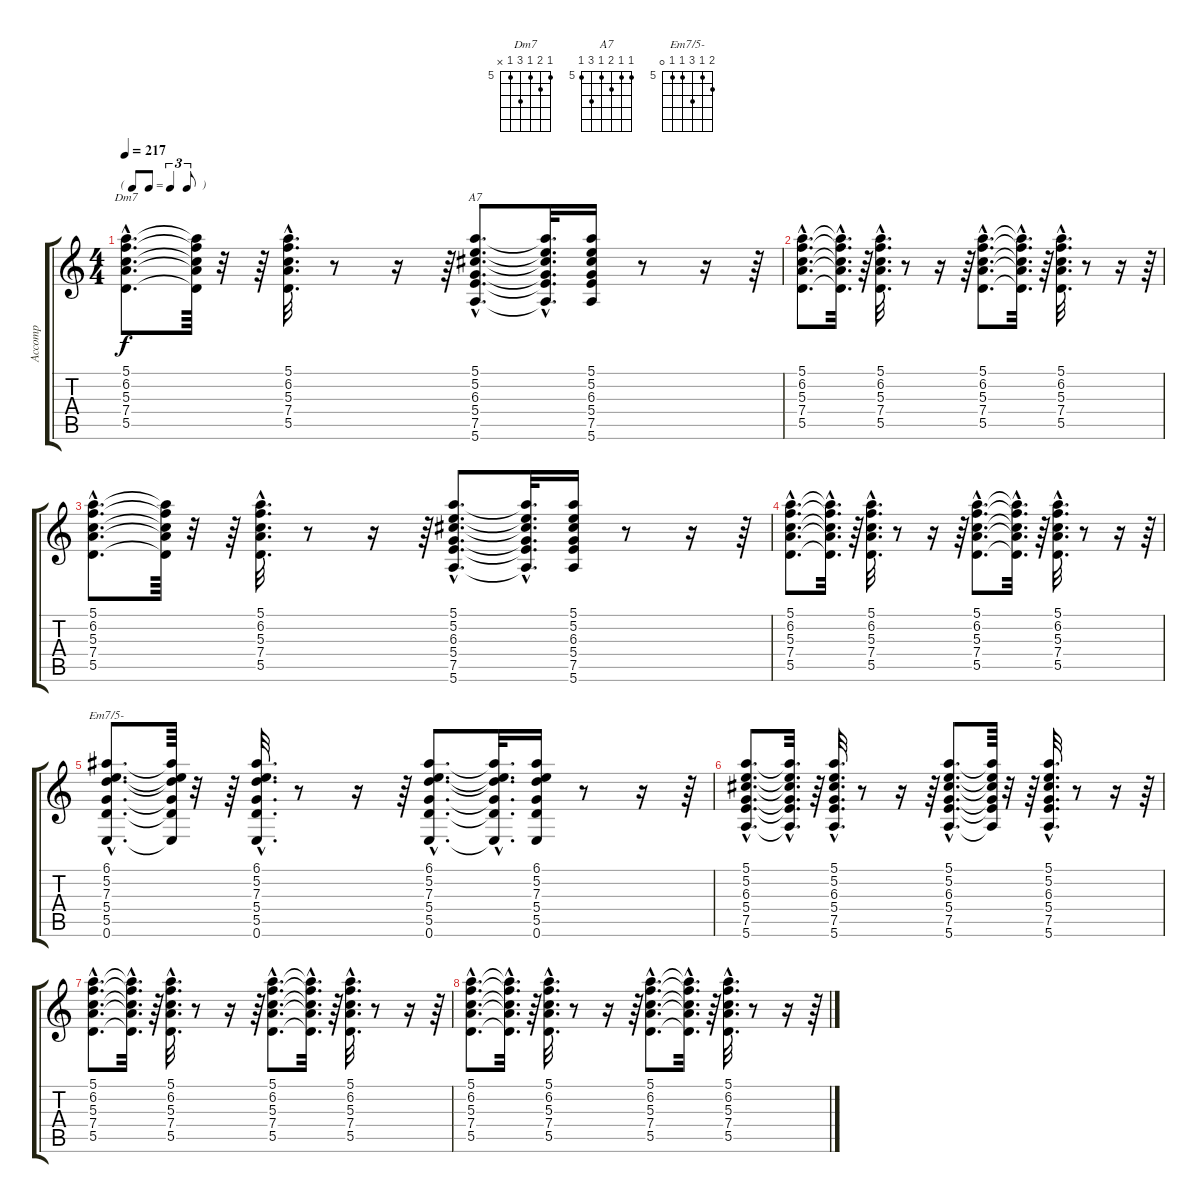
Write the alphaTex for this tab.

\track ("Accomp" "Accomp") {instrument acousticguitarnylon}
\staff {score tabs}
\tuning (E4 B3 G3 D3 A2 E2) {hide}
\chord ("Dm7" 5 6 5 7 5 x) {firstfret 5}
\chord ("A7" 5 5 6 5 7 5) {firstfret 5}
\chord ("Em7/5-" 6 5 7 5 5 0) {firstfret 5}
\ts (4 4)
\tf triplet8th
\tempo 217
\clef g2
\ks c
(5.1{hac} 6.2{hac} 5.3{hac} 7.4{hac} 5.5{hac}).8{d ch "Dm7" dy f} (5.1{t} 6.2{t} 5.3{t} 7.4{t} 5.5{t}).64 r.32 r.64 (5.1{hac} 6.2{hac} 5.3{hac} 7.4{hac} 5.5{hac}).32{d} r.8 r.16 r.64 (5.1{hac} 5.2{hac} 6.3{hac} 5.4{hac} 7.5{hac} 5.6{hac}).8{d ch "A7"} (5.1{hac t} 5.2{hac t} 6.3{hac t} 5.4{hac t} 7.5{hac t} 5.6{hac t}).32{d} (5.1 5.2 6.3 5.4 7.5 5.6).16 r.8 r.16 r.64 |
(5.1{hac} 6.2{hac} 5.3{hac} 7.4{hac} 5.5{hac}).8{d} (5.1{hac t} 6.2{hac t} 5.3{hac t} 7.4{hac t} 5.5{hac t}).32{d} r.64 (5.1{hac} 6.2{hac} 5.3{hac} 7.4{hac} 5.5{hac}).32{d} r.8 r.16 r.64 (5.1{hac} 6.2{hac} 5.3{hac} 7.4{hac} 5.5{hac}).8{d} (5.1{hac t} 6.2{hac t} 5.3{hac t} 7.4{hac t} 5.5{hac t}).32{d} r.64 (5.1{hac} 6.2{hac} 5.3{hac} 7.4{hac} 5.5{hac}).32{d} r.8 r.16 r.64 |
(5.1{hac} 6.2{hac} 5.3{hac} 7.4{hac} 5.5{hac}).8{d} (5.1{t} 6.2{t} 5.3{t} 7.4{t} 5.5{t}).64 r.32 r.64 (5.1{hac} 6.2{hac} 5.3{hac} 7.4{hac} 5.5{hac}).32{d} r.8 r.16 r.64 (5.1{hac} 5.2{hac} 6.3{hac} 5.4{hac} 7.5{hac} 5.6{hac}).8{d} (5.1{hac t} 5.2{hac t} 6.3{hac t} 5.4{hac t} 7.5{hac t} 5.6{hac t}).32{d} (5.1 5.2 6.3 5.4 7.5 5.6).16 r.8 r.16 r.64 |
(5.1{hac} 6.2{hac} 5.3{hac} 7.4{hac} 5.5{hac}).8{d} (5.1{hac t} 6.2{hac t} 5.3{hac t} 7.4{hac t} 5.5{hac t}).32{d} r.64 (5.1{hac} 6.2{hac} 5.3{hac} 7.4{hac} 5.5{hac}).32{d} r.8 r.16 r.64 (5.1{hac} 6.2{hac} 5.3{hac} 7.4{hac} 5.5{hac}).8{d} (5.1{hac t} 6.2{hac t} 5.3{hac t} 7.4{hac t} 5.5{hac t}).32{d} r.64 (5.1{hac} 6.2{hac} 5.3{hac} 7.4{hac} 5.5{hac}).32{d} r.8 r.16 r.64 |
(6.1{hac} 5.2{hac} 7.3{hac} 5.4{hac} 5.5{hac} 0.6{hac}).8{d ch "Em7/5-"} (6.1{t} 5.2{t} 7.3{t} 5.4{t} 5.5{t} 0.6{t}).64 r.32 r.64 (6.1{hac} 5.2{hac} 7.3{hac} 5.4{hac} 5.5{hac} 0.6{hac}).32{d} r.8 r.16 r.64 (6.1{hac} 5.2{hac} 7.3{hac} 5.4{hac} 5.5{hac} 0.6{hac}).8{d} (6.1{hac t} 5.2{hac t} 7.3{hac t} 5.4{hac t} 5.5{hac t} 0.6{hac t}).32{d} (6.1 5.2 7.3 5.4 5.5 0.6).16 r.8 r.16 r.64 |
(5.1{hac} 5.2{hac} 6.3{hac} 5.4{hac} 7.5{hac} 5.6{hac}).8{d} (5.1{hac t} 5.2{hac t} 6.3{hac t} 5.4{hac t} 7.5{hac t} 5.6{hac t}).32{d} r.64 (5.1{hac} 5.2{hac} 6.3{hac} 5.4{hac} 7.5{hac} 5.6{hac}).32{d} r.8 r.16 r.64 (5.1{hac} 5.2{hac} 6.3{hac} 5.4{hac} 7.5{hac} 5.6{hac}).8{d} (5.1{t} 5.2{t} 6.3{t} 5.4{t} 7.5{t} 5.6{t}).64 r.32 r.64 (5.1{hac} 5.2{hac} 6.3{hac} 5.4{hac} 7.5{hac} 5.6{hac}).32{d} r.8 r.16 r.64 |
(5.1{hac} 6.2{hac} 5.3{hac} 7.4{hac} 5.5{hac}).8{d} (5.1{hac t} 6.2{hac t} 5.3{hac t} 7.4{hac t} 5.5{hac t}).32{d} r.64 (5.1{hac} 6.2{hac} 5.3{hac} 7.4{hac} 5.5{hac}).32{d} r.8 r.16 r.64 (5.1{hac} 6.2{hac} 5.3{hac} 7.4{hac} 5.5{hac}).8{d} (5.1{hac t} 6.2{hac t} 5.3{hac t} 7.4{hac t} 5.5{hac t}).32{d} r.64 (5.1{hac} 6.2{hac} 5.3{hac} 7.4{hac} 5.5{hac}).32{d} r.8 r.16 r.64 |
(5.1{hac} 6.2{hac} 5.3{hac} 7.4{hac} 5.5{hac}).8{d} (5.1{hac t} 6.2{hac t} 5.3{hac t} 7.4{hac t} 5.5{hac t}).32{d} r.64 (5.1{hac} 6.2{hac} 5.3{hac} 7.4{hac} 5.5{hac}).32{d} r.8 r.16 r.64 (5.1{hac} 6.2{hac} 5.3{hac} 7.4{hac} 5.5{hac}).8{d} (5.1{hac t} 6.2{hac t} 5.3{hac t} 7.4{hac t} 5.5{hac t}).32{d} r.64 (5.1{hac} 6.2{hac} 5.3{hac} 7.4{hac} 5.5{hac}).32{d} r.8 r.16 r.64
